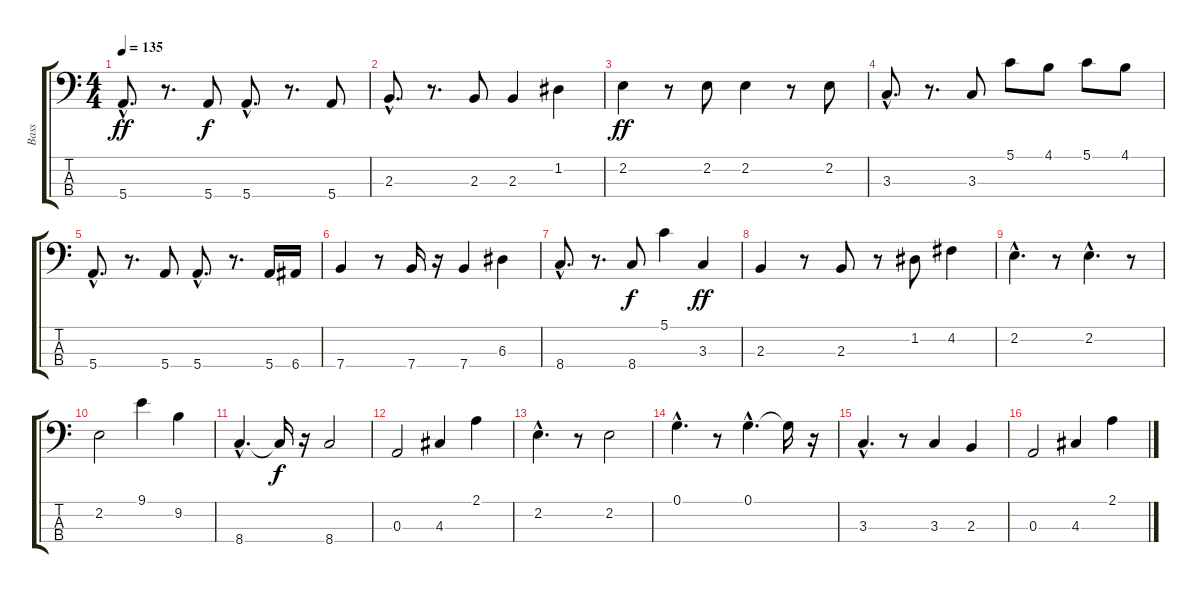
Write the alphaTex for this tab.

\track ("Bass" "Bass") {instrument fretlessbass}
\staff {score tabs}
\tuning (G2 D2 A1 E1) {hide}
\ts (4 4)
\tempo 135
\clef f4
\ks c
5.4{hac}.8{d dy ff} r.8{d} 5.4.8{dy f} 5.4{hac}.8{d} r.8{d} 5.4.8 |
2.3{hac}.8{d} r.8{d} 2.3.8 2.3.4 1.2.4 |
2.2.4{dy ff} r.8 2.2.8 2.2.4 r.8 2.2.8 |
3.3{hac}.8{d} r.8{d} 3.3.8 5.1.8 4.1.8 5.1.8 4.1.8 |
5.4{hac}.8{d} r.8{d} 5.4.8 5.4{hac}.8{d} r.8{d} 5.4.16 6.4.16 |
7.4.4 r.8 7.4.16 r.16 7.4.4 6.3.4 |
8.4{hac}.8{d} r.8{d} 8.4.8{dy f} 5.1.4 3.3.4{dy ff} |
2.3.4 r.8 2.3.8 r.8 1.2.8 4.2.4 |
2.2{hac}.4{d} r.8 2.2{hac}.4{d} r.8 |
2.2.2 9.1.4 9.2.4 |
8.4{hac}.4{d} 8.4{t}.16{dy f} r.16 8.4.2 |
0.3.2 4.3.4 2.1.4 |
2.2{hac}.4{d} r.8 2.2.2 |
0.1{hac}.4{d} r.8 0.1{hac}.4{d} 0.1{t}.16 r.16 |
3.3{hac}.4{d} r.8 3.3.4 2.3.4 |
0.3.2 4.3.4 2.1.4
